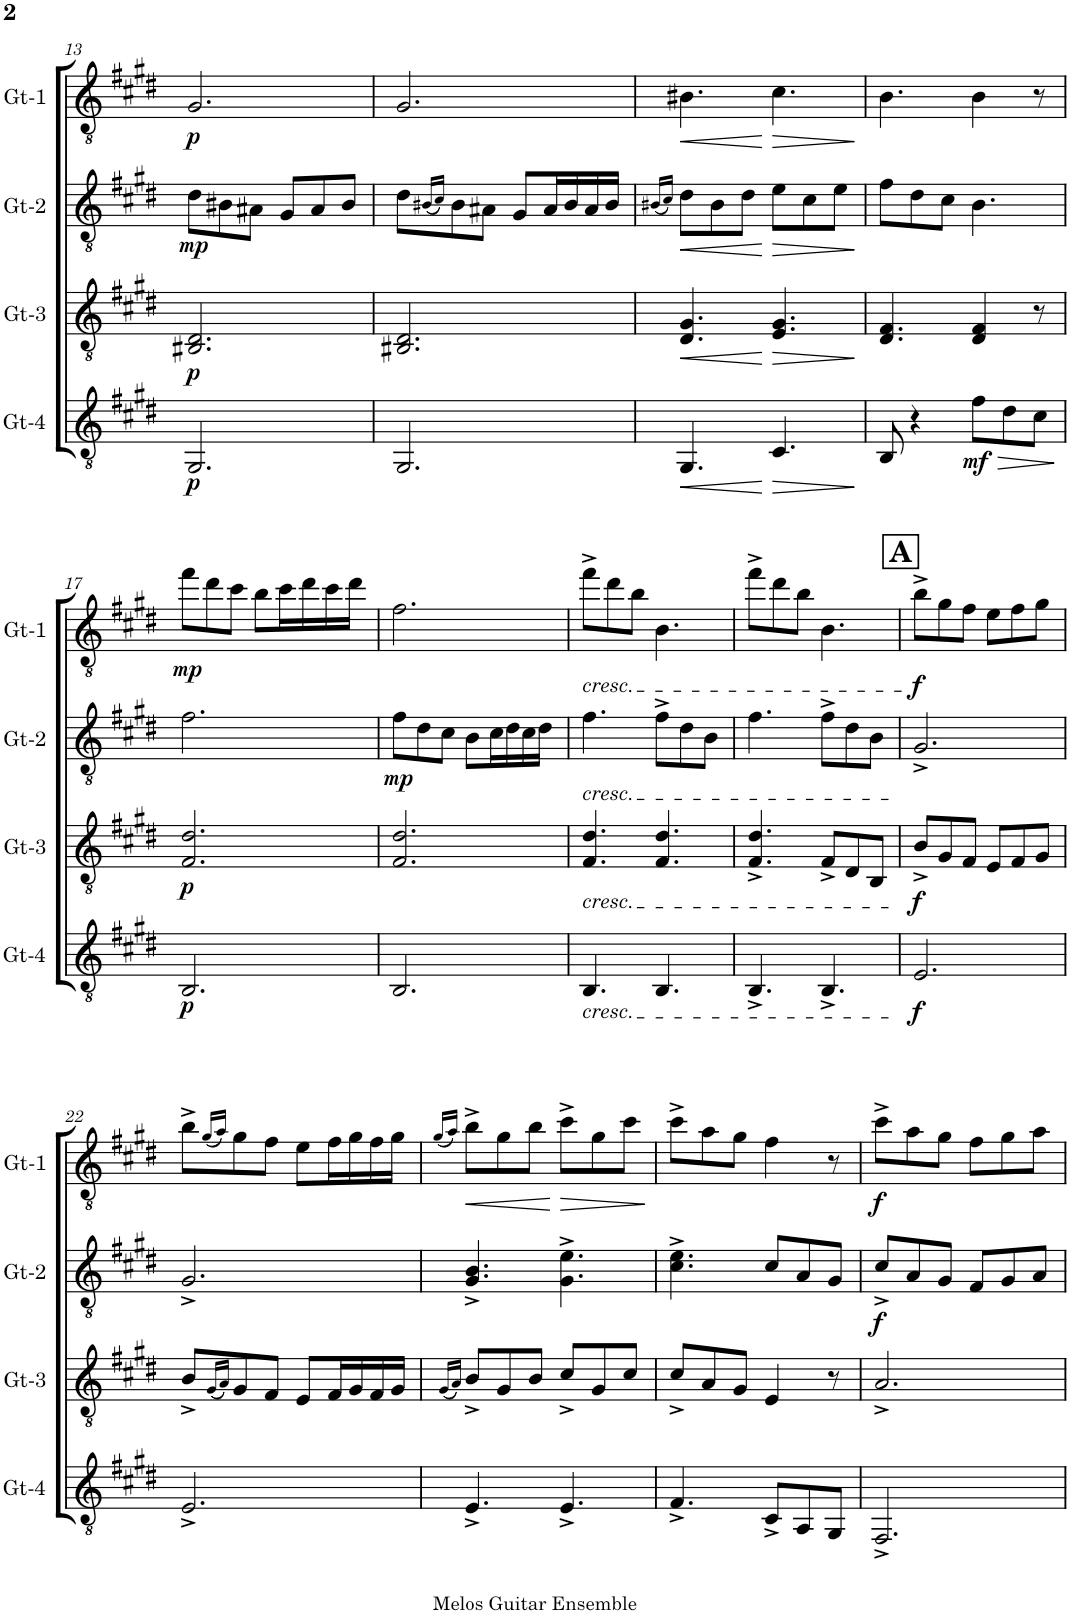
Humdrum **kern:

**kern	**dynam	**kern	**dynam	**kern	**dynam	**kern	**dynam
*part4	*part4	*part3	*part3	*part2	*part2	*part1	*part1
*staff4	*staff4	*staff3	*staff3	*staff2	*staff2	*staff1	*staff1
*I"Gt-4	*	*I"Gt-3	*	*I"Gt-2	*	*I"Gt-1	*
*I'Gt-4	*	*I'Gt-3	*	*I'Gt-2	*	*I'Gt-1	*
!!LO:PB:g=z
*clefGv2	*	*clefGv2	*	*clefGv2	*	*clefGv2	*
*k[f#c#g#d#]	*	*k[f#c#g#d#]	*	*k[f#c#g#d#]	*	*k[f#c#g#d#]	*
*M6/8	*	*M6/8	*	*M6/8	*	*M6/8	*
=13	=13	=13	=13	=13	=13	=13	=13
!	!LO:DY:b	!	!LO:DY:b	!	!LO:DY:b	!	!LO:DY:b
2.GG#/	p	2.BB#X/ 2.D#/	p	8d#\L	mp	2.G#/	p
.	.	.	.	8B#X\	.	.	.
.	.	.	.	8A#X\J	.	.	.
.	.	.	.	8G#/L	.	.	.
.	.	.	.	8A#/	.	.	.
.	.	.	.	8B#/J	.	.	.
=14	=14	=14	=14	=14	=14	=14	=14
2.GG#/	.	2.BB#X/ 2.D#/	.	8d#\L	.	2.G#/	.
.	.	.	.	(16qB#X/LL	.	.	.
.	.	.	.	16qc#/JJ)	.	.	.
.	.	.	.	8B#\	.	.	.
.	.	.	.	8A#X\J	.	.	.
.	.	.	.	8G#/L	.	.	.
.	.	.	.	16A#/L	.	.	.
.	.	.	.	16B#/	.	.	.
.	.	.	.	16A#/	.	.	.
.	.	.	.	16B#/JJ	.	.	.
=15	=15	=15	=15	=15	=15	=15	=15
.	.	.	.	(16qB#X/LL	.	.	.
.	.	.	.	16qc#/JJ)	.	.	.
!	!LO:HP:b	!	!LO:HP:b	!	!	!	!LO:HP:b
4.GG#/	<	4.D#/ 4.G#/	<	8d#\L	.	4.B#X\	<
.	.	.	.	8B#\	.	.	.
.	.	.	.	8d#\J	.	.	.
!	!LO:HP:n=1:b	!	!LO:HP:n=1:b	!	!LO:HP:b	!	!LO:HP:n=1:b
4.C#/	[ >	4.E/ 4.G#/	[ >	8e\L	>	4.c#\	[ >
.	.	.	.	8c#\	.	.	.
.	.	.	.	8e\J	.	.	.
.	]	.	]	.	]	.	]
=16	=16	=16	=16	=16	=16	=16	=16
8BB/	.	4.D#/ 4.F#/	.	8f#\L	.	4.B\	.
4r	.	.	.	8d#\	.	.	.
.	.	.	.	8c#\J	.	.	.
!	!LO:HP:b	!	!	!	!	!	!
!	!LO:DY:n=1:b	!	!	!	!	!	!
8f#\L	> mf	4D#/ 4F#/	.	4.B\	.	4B\	.
8d#\	.	.	.	.	.	.	.
8c#\J	.	8r	.	.	.	8r	.
.	]	.	.	.	.	.	.
!!LO:LB:g=z
=17	=17	=17	=17	=17	=17	=17	=17
!	!LO:DY:b	!	!LO:DY:b	!	!	!	!LO:DY:b
2.BB/	p	2.F#/ 2.d#/	p	2.f#\	.	8ff#\L	mp
.	.	.	.	.	.	8dd#\	.
.	.	.	.	.	.	8cc#\J	.
.	.	.	.	.	.	8b\L	.
.	.	.	.	.	.	16cc#\L	.
.	.	.	.	.	.	16dd#\	.
.	.	.	.	.	.	16cc#\	.
.	.	.	.	.	.	16dd#\JJ	.
=18	=18	=18	=18	=18	=18	=18	=18
!	!	!	!	!	!LO:DY:b	!	!
2.BB/	.	2.F#/ 2.d#/	.	8f#\L	mp	2.f#\	.
.	.	.	.	8d#\	.	.	.
.	.	.	.	8c#\J	.	.	.
.	.	.	.	8B\L	.	.	.
.	.	.	.	16c#\L	.	.	.
.	.	.	.	16d#\	.	.	.
.	.	.	.	16c#\	.	.	.
.	.	.	.	16d#\JJ	.	.	.
=19	=19	=19	=19	=19	=19	=19	=19
!	!	!	!	!	!	!LO:TX:b:i:t=cresc.	!
!	!	!	!	!LO:TX:b:i:t=cresc.	!	!	!
!	!	!LO:TX:b:i:t=cresc.	!	!	!	!	!
!LO:TX:b:i:t=cresc.	!	!	!	!	!	!	!
4.BB/	.	4.F#/ 4.d#/	.	4.f#\	.	8ff#^\L	.
.	.	.	.	.	.	8dd#\	.
.	.	.	.	.	.	8b\J	.
4.BB/	.	4.F#/ 4.d#/	.	8f#^\L	.	4.B\	.
.	.	.	.	8d#\	.	.	.
.	.	.	.	8B\J	.	.	.
=20	=20	=20	=20	=20	=20	=20	=20
4.BB^/	.	4.F#/^ 4.d#/^	.	4.f#\	.	8ff#^\L	.
.	.	.	.	.	.	8dd#\	.
.	.	.	.	.	.	8b\J	.
4.BB^/	.	8F#^/L	.	8f#^\L	.	4.B\	.
.	.	8D#/	.	8d#\	.	.	.
.	.	8BB/J	.	8B\J	.	.	.
!!LO:REH:place=s1:a:B:cj:fs=14:t=A
=21	=21	=21	=21	=21	=21	=21	=21
!	!LO:DY:b	!	!LO:DY:b	!	!	!	!LO:DY:b
2.E/	f	8B^/L	f	2.G#^/	.	8b^\L	f
.	.	8G#/	.	.	.	8g#\	.
.	.	8F#/J	.	.	.	8f#\J	.
.	.	8E/L	.	.	.	8e\L	.
.	.	8F#/	.	.	.	8f#\	.
.	.	8G#/J	.	.	.	8g#\J	.
!!LO:LB:g=z
=22	=22	=22	=22	=22	=22	=22	=22
2.E^/	.	8B^/L	.	2.G#^/	.	8b^\L	.
.	.	(16qG#/LL	.	.	.	(16qg#/LL	.
.	.	16qA/JJ)	.	.	.	16qa/JJ)	.
.	.	8G#/	.	.	.	8g#\	.
.	.	8F#/J	.	.	.	8f#\J	.
.	.	8E/L	.	.	.	8e\L	.
.	.	16F#/L	.	.	.	16f#\L	.
.	.	16G#/	.	.	.	16g#\	.
.	.	16F#/	.	.	.	16f#\	.
.	.	16G#/JJ	.	.	.	16g#\JJ	.
=23	=23	=23	=23	=23	=23	=23	=23
.	.	(16qG#/LL	.	.	.	(16qg#/LL	.
.	.	16qA/JJ)	.	.	.	16qa/JJ)	.
4.E^/	.	8B^/L	.	4.G#/^ 4.B/^	.	8b^\L	.
.	.	8G#/	.	.	.	8g#\	.
.	.	8B/J	.	.	.	8b\J	.
!	!	!	!	!	!	!	!LO:HP:b
4.E^/	.	8c#^/L	.	4.G#\^ 4.e\^	.	8cc#^\L	>
.	.	8G#/	.	.	.	8g#\	.
.	.	8c#/J	.	.	.	8cc#\J	.
.	.	.	.	.	.	.	]
=24	=24	=24	=24	=24	=24	=24	=24
4.F#^/	.	8c#^/L	.	4.c#\^ 4.e\^	.	8cc#^\L	.
.	.	8A/	.	.	.	8a\	.
.	.	8G#/J	.	.	.	8g#\J	.
8C#^/L	.	4E/	.	8c#/L	.	4f#\	.
8AA/	.	.	.	8A/	.	.	.
8GG#/J	.	8r	.	8G#/J	.	8r	.
=25	=25	=25	=25	=25	=25	=25	=25
!	!	!	!	!	!LO:DY:b	!	!LO:DY:b
2.FF#^/	.	2.A^/	.	8c#^/L	f	8cc#^\L	f
.	.	.	.	8A/	.	8a\	.
.	.	.	.	8G#/J	.	8g#\J	.
.	.	.	.	8F#/L	.	8f#\L	.
.	.	.	.	8G#/	.	8g#\	.
.	.	.	.	8A/J	.	8a\J	.
=	=	=	=	=	=	=	=
*-	*-	*-	*-	*-	*-	*-	*-
